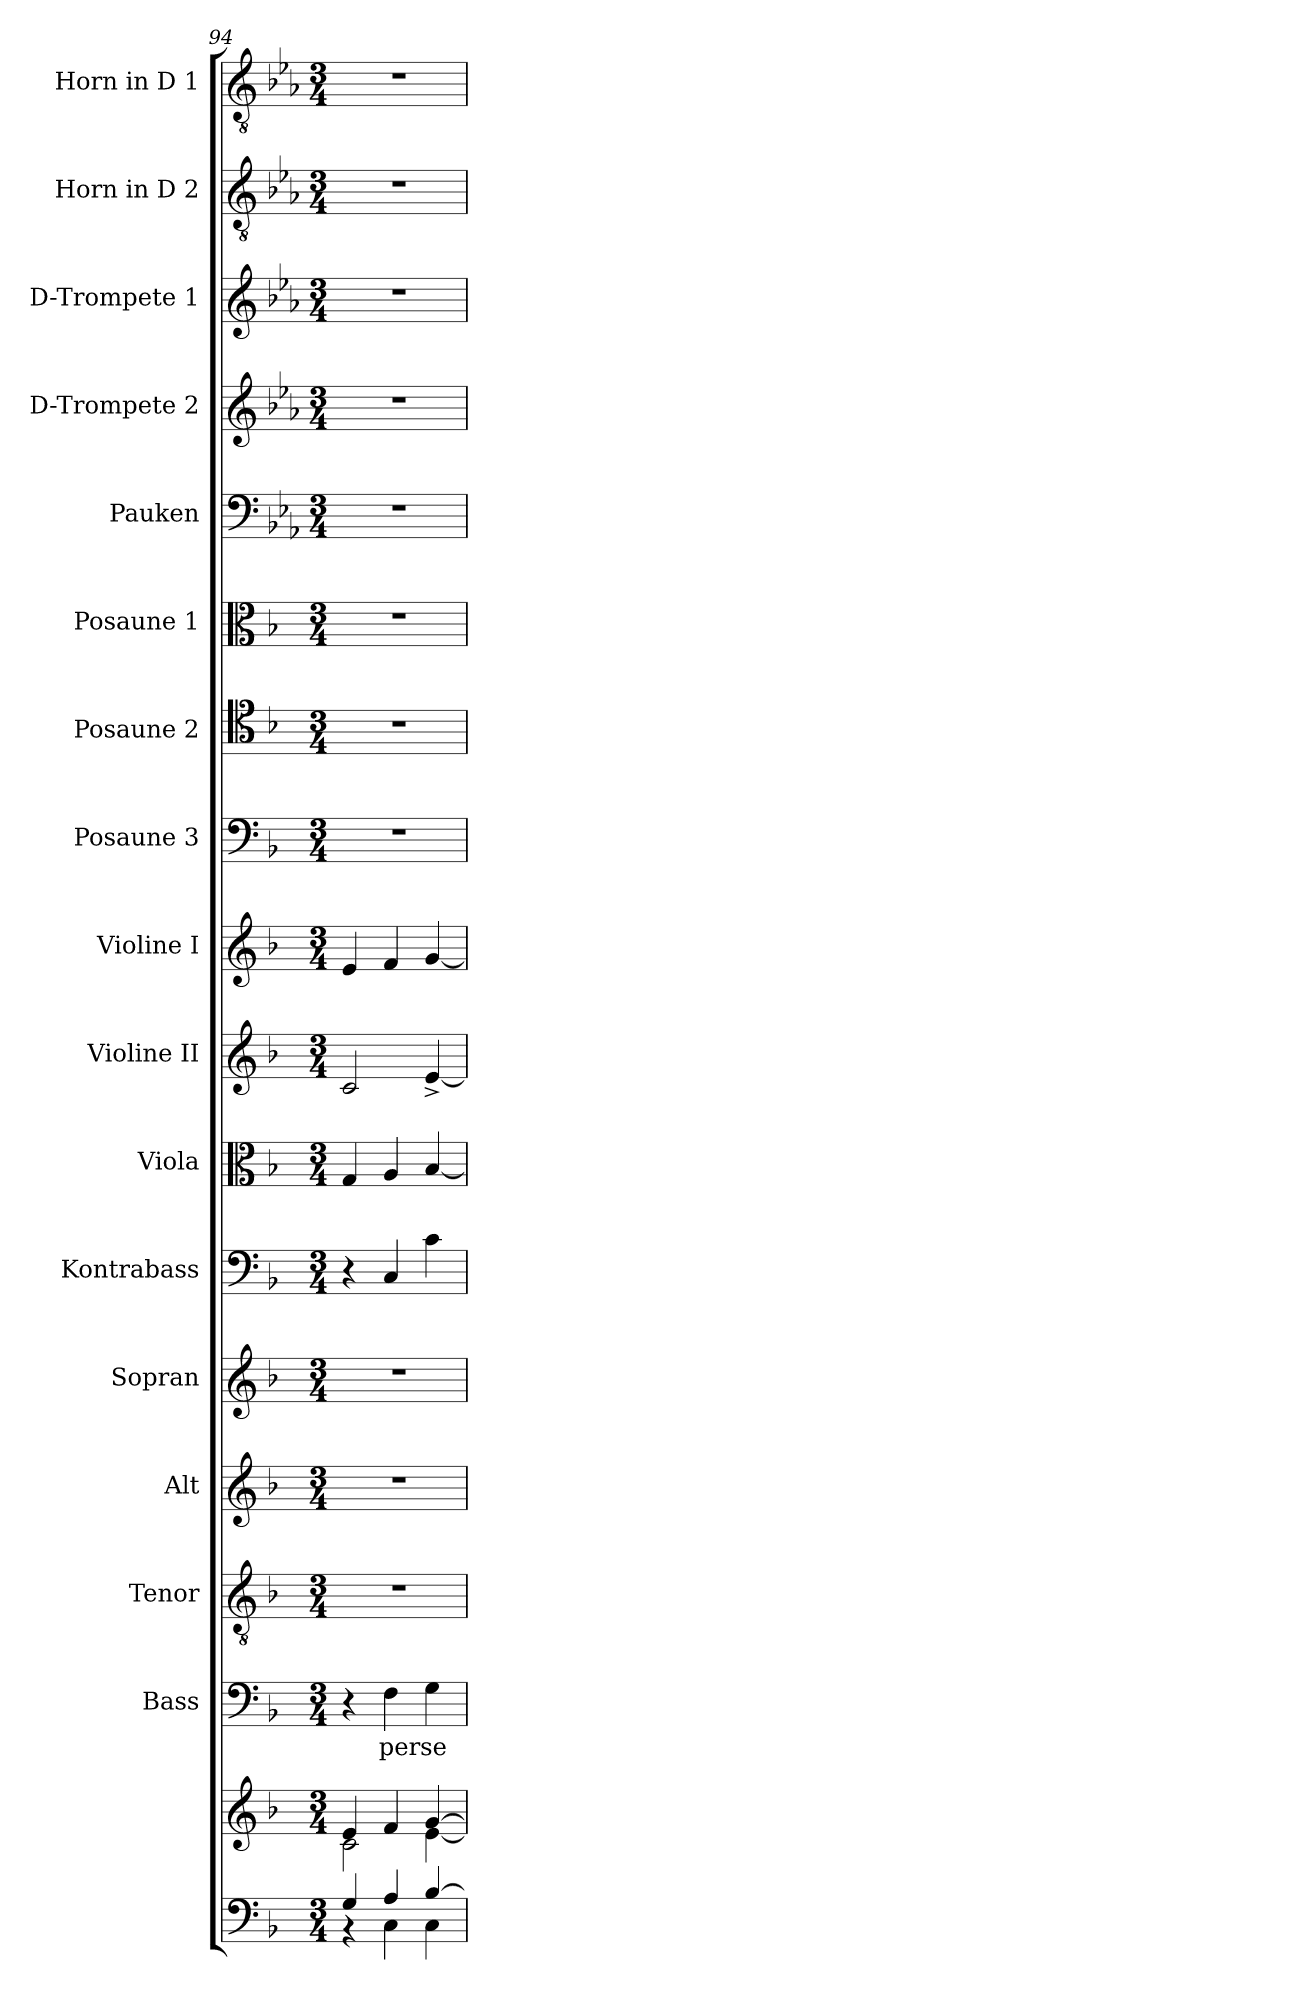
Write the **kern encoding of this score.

**kern	**kern	**kern	**text	**kern	**kern	**kern	**kern	**kern	**kern	**kern	**kern	**kern	**kern	**kern	**kern	**kern	**kern	**kern
*part17	*part17	*part16	*part16	*part15	*part14	*part13	*part12	*part11	*part10	*part9	*part8	*part7	*part6	*part5	*part4	*part3	*part2	*part1
*staff18	*staff17	*staff16	*staff16	*staff15	*staff14	*staff13	*staff12	*staff11	*staff10	*staff9	*staff8	*staff7	*staff6	*staff5	*staff4	*staff3	*staff2	*staff1
*	*	*I"Bass	*	*I"Tenor	*I"Alt	*I"Sopran	*I"Kontrabass	*I"Viola	*I"Violine II	*I"Violine I	*I"Posaune 3	*I"Posaune 2	*I"Posaune 1	*I"Pauken	*I"D-Trompete 2	*I"D-Trompete 1	*I"Horn in D 2	*I"Horn in D 1
*	*	*I'B.	*	*I'T.	*I'A.	*I'S.	*I'Kb.	*I'Vla.	*I'Vl. II	*I'Vl. I	*I'Pos. 3	*I'Pos. 2	*I'Pos. 1	*I'Pk.	*I'D Trp. 2	*I'D Trp. 1	*I'Hrn. 2	*I'Hrn. 1
*clefF4	*clefG2	*clefF4	*	*clefGv2	*clefG2	*clefG2	*clefF4	*clefC3	*clefG2	*clefG2	*clefF4	*clefC4	*clefC3	*clefF4	*clefG2	*clefG2	*clefGv2	*clefGv2
*	*	*	*	*	*	*	*ITrd7c12	*	*	*	*	*	*	*ITrd-1c-2	*ITrd-1c-2	*ITrd-1c-2	*ITrd-1c-2	*ITrd-1c-2
*k[b-]	*k[b-]	*k[b-]	*	*k[b-]	*k[b-]	*k[b-]	*k[b-]	*k[b-]	*k[b-]	*k[b-]	*k[b-]	*k[b-]	*k[b-]	*k[b-]	*k[b-]	*k[b-]	*k[b-]	*k[b-]
*F:	*F:	*F:	*	*F:	*F:	*F:	*F:	*F:	*F:	*F:	*F:	*F:	*F:	*F:	*F:	*F:	*F:	*F:
*M3/4	*M3/4	*M3/4	*	*M3/4	*M3/4	*M3/4	*M3/4	*M3/4	*M3/4	*M3/4	*M3/4	*M3/4	*M3/4	*M3/4	*M3/4	*M3/4	*M3/4	*M3/4
=94	=94	=94	=94	=94	=94	=94	=94	=94	=94	=94	=94	=94	=94	=94	=94	=94	=94	=94
*^	*^	*	*	*	*	*	*	*	*	*	*	*	*	*	*	*	*	*
4G/	4rAA	4e/	2c\	4r	.	2.r	2.r	2.r	4r	4G/	2c/	4e/	2.r	2.r	2.r	2.r	2.r	2.r	2.r	2.r
!	!	!	!	!	!LO:LY:b	!	!	!	!	!	!	!	!	!	!	!	!	!	!	!
4A/	4C\	4f/	.	4F\	per	.	.	.	4CC/	4A/	.	4f/	.	.	.	.	.	.	.	.
!	!	!	!	!	!LO:LY:b	!	!	!	!	!	!	!	!	!	!	!	!	!	!	!
[>4B-/	4C\	[>4g/	[<4e\	4G\	se-	.	.	.	4C\	[4B-/	[4e^</	[4g/	.	.	.	.	.	.	.	.
*v	*v	*	*	*	*	*	*	*	*	*	*	*	*	*	*	*	*	*	*	*
*	*v	*v	*	*	*	*	*	*	*	*	*	*	*	*	*	*	*	*	*
=	=	=	=	=	=	=	=	=	=	=	=	=	=	=	=	=	=	=
*-	*-	*-	*-	*-	*-	*-	*-	*-	*-	*-	*-	*-	*-	*-	*-	*-	*-	*-
